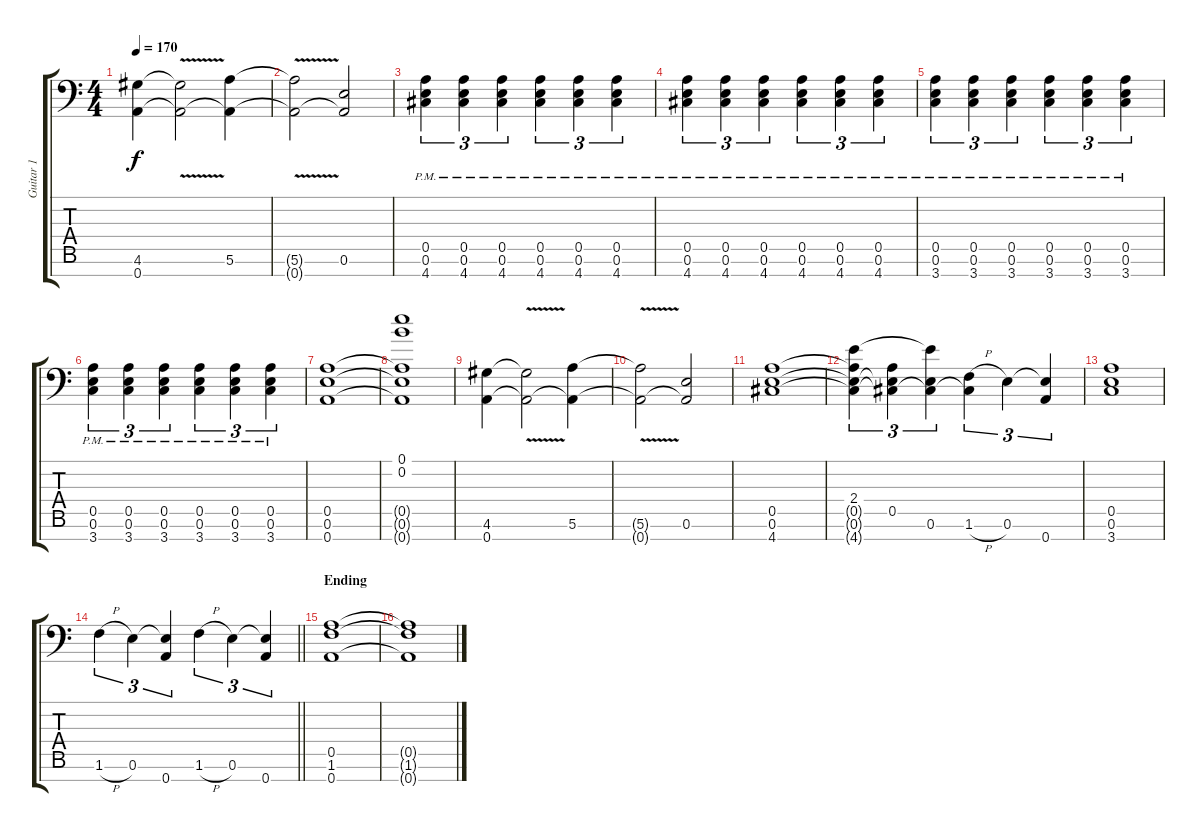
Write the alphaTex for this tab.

\track ("Guitar 1" "Guitar 1") {instrument overdrivenguitar}
\staff {score tabs}
\tuning (E4 B3 G3 D3 A2 E2 A1) {hide}
\ts (4 4)
\tempo 170
\clef f4
\ks c
(4.6 0.7).4{dy f} (4.6{v t} 0.7{t}).2 (5.6 0.7{t}).4 |
(5.6{v t} 0.7{t}).2 (0.6 0.7{t}).2 |
(0.5{pm} 0.6{pm} 4.7{pm}).4{tu (3 2)} (0.5{pm} 0.6{pm} 4.7{pm}).4{tu (3 2)} (0.5{pm} 0.6{pm} 4.7{pm}).4{tu (3 2)} (0.5{pm} 0.6{pm} 4.7{pm}).4{tu (3 2)} (0.5{pm} 0.6{pm} 4.7{pm}).4{tu (3 2)} (0.5{pm} 0.6{pm} 4.7{pm}).4{tu (3 2)} |
(0.5{pm} 0.6{pm} 4.7{pm}).4{tu (3 2)} (0.5{pm} 0.6{pm} 4.7{pm}).4{tu (3 2)} (0.5{pm} 0.6{pm} 4.7{pm}).4{tu (3 2)} (0.5{pm} 0.6{pm} 4.7{pm}).4{tu (3 2)} (0.5{pm} 0.6{pm} 4.7{pm}).4{tu (3 2)} (0.5{pm} 0.6{pm} 4.7{pm}).4{tu (3 2)} |
(0.5{pm} 0.6{pm} 3.7{pm}).4{tu (3 2)} (0.5{pm} 0.6{pm} 3.7{pm}).4{tu (3 2)} (0.5{pm} 0.6{pm} 3.7{pm}).4{tu (3 2)} (0.5{pm} 0.6{pm} 3.7{pm}).4{tu (3 2)} (0.5{pm} 0.6{pm} 3.7{pm}).4{tu (3 2)} (0.5{pm} 0.6{pm} 3.7{pm}).4{tu (3 2)} |
(0.5{pm} 0.6{pm} 3.7{pm}).4{tu (3 2)} (0.5{pm} 0.6{pm} 3.7{pm}).4{tu (3 2)} (0.5{pm} 0.6{pm} 3.7{pm}).4{tu (3 2)} (0.5{pm} 0.6{pm} 3.7{pm}).4{tu (3 2)} (0.5{pm} 0.6{pm} 3.7{pm}).4{tu (3 2)} (0.5{pm} 0.6{pm} 3.7{pm}).4{tu (3 2)} |
(0.5 0.6 0.7).1 |
(0.1 0.2 0.5{t} 0.6{t} 0.7{t}).1 |
(4.6 0.7).4 (4.6{v t} 0.7{t}).2 (5.6 0.7{t}).4 |
(5.6{v t} 0.7{t}).2 (0.6 0.7{t}).2 |
(0.5 0.6 4.7).1 |
(2.4 0.5{t} 0.6{t} 4.7{t}).4{tu (3 2)} (0.5 0.6{t} 4.7{t}).4{tu (3 2)} (2.4{t} 0.6 4.7{t}).4{tu (3 2)} (1.6{h} 4.7{t}).4{tu (3 2)} 0.6.4{tu (3 2)} (0.6{t} 0.7).4{tu (3 2)} |
(0.5 0.6 3.7).1 |
\barLineRight lightlight
1.6{h}.4{tu (3 2)} 0.6.4{tu (3 2)} (0.6{t} 0.7).4{tu (3 2)} 1.6{h}.4{tu (3 2)} 0.6.4{tu (3 2)} (0.6{t} 0.7).4{tu (3 2)} |
\section ("" "Ending")
(0.5 1.6 0.7).1 |
(0.5{t} 1.6{t} 0.7{t}).1
